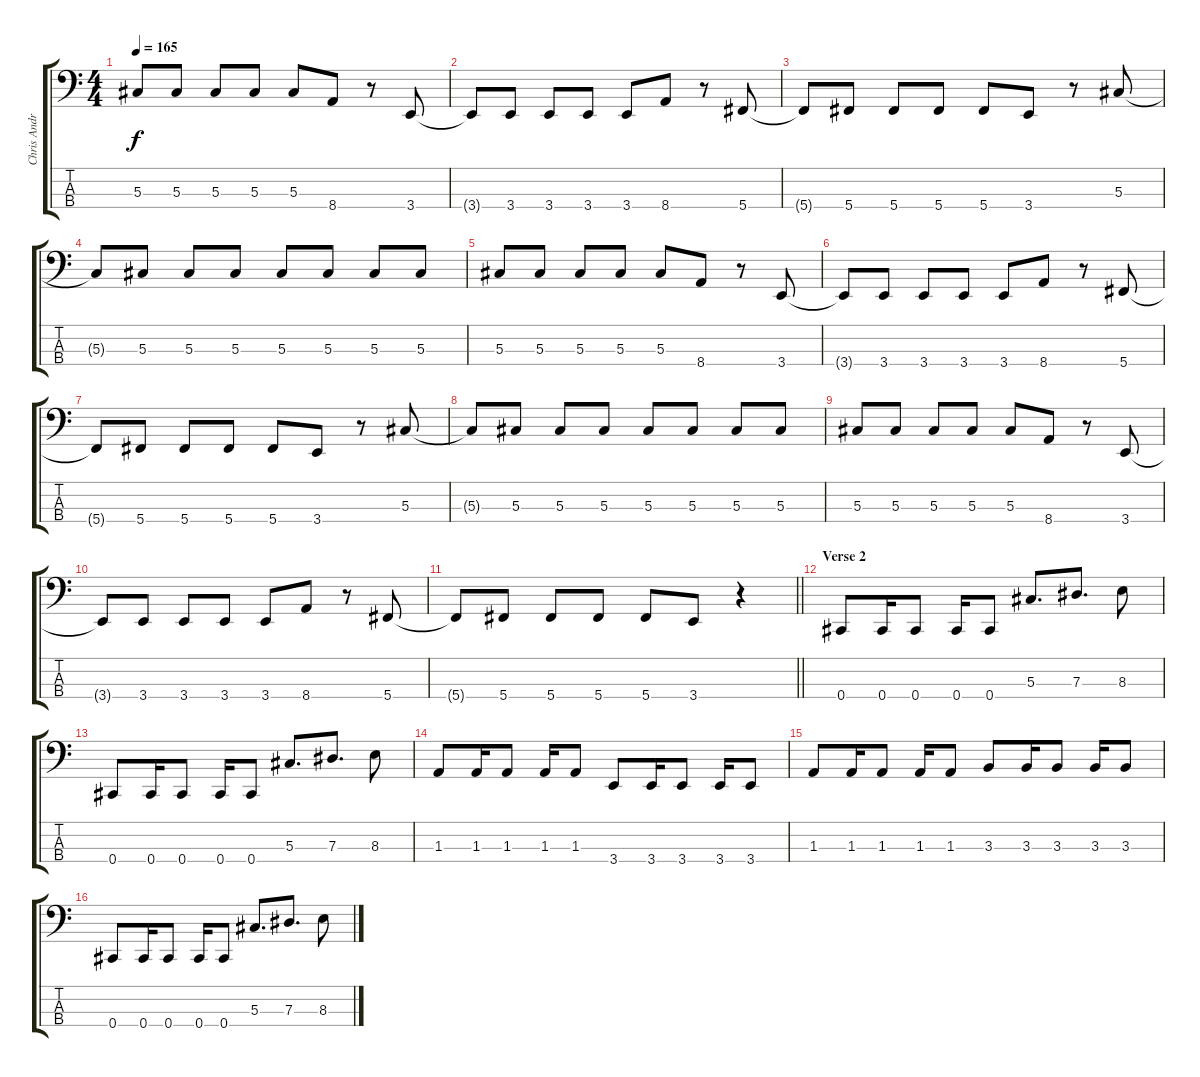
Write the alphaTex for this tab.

\track ("Chris Andrews" "Chris Andr") {instrument electricbasspick}
\staff {score tabs}
\tuning (Gb2 Db2 Ab1 Db1) {hide}
\ts (4 4)
\tempo 165
\clef f4
\ks c
5.3.8{dy f} 5.3.8 5.3.8 5.3.8 5.3.8 8.4.8 r.8 3.4.8 |
3.4{t}.8 3.4.8 3.4.8 3.4.8 3.4.8 8.4.8 r.8 5.4.8 |
5.4{t}.8 5.4.8 5.4.8 5.4.8 5.4.8 3.4.8 r.8 5.3.8 |
5.3{t}.8 5.3.8 5.3.8 5.3.8 5.3.8 5.3.8 5.3.8 5.3.8 |
5.3.8 5.3.8 5.3.8 5.3.8 5.3.8 8.4.8 r.8 3.4.8 |
3.4{t}.8 3.4.8 3.4.8 3.4.8 3.4.8 8.4.8 r.8 5.4.8 |
5.4{t}.8 5.4.8 5.4.8 5.4.8 5.4.8 3.4.8 r.8 5.3.8 |
5.3{t}.8 5.3.8 5.3.8 5.3.8 5.3.8 5.3.8 5.3.8 5.3.8 |
5.3.8 5.3.8 5.3.8 5.3.8 5.3.8 8.4.8 r.8 3.4.8 |
3.4{t}.8 3.4.8 3.4.8 3.4.8 3.4.8 8.4.8 r.8 5.4.8 |
\barLineRight lightlight
5.4{t}.8 5.4.8 5.4.8 5.4.8 5.4.8 3.4.8 r.4 |
\section ("" "Verse 2")
0.4.8 0.4.16 0.4.8 0.4.16 0.4.8 5.3.8{d} 7.3.8{d} 8.3.8 |
0.4.8 0.4.16 0.4.8 0.4.16 0.4.8 5.3.8{d} 7.3.8{d} 8.3.8 |
1.3.8 1.3.16 1.3.8 1.3.16 1.3.8 3.4.8 3.4.16 3.4.8 3.4.16 3.4.8 |
1.3.8 1.3.16 1.3.8 1.3.16 1.3.8 3.3.8 3.3.16 3.3.8 3.3.16 3.3.8 |
0.4.8 0.4.16 0.4.8 0.4.16 0.4.8 5.3.8{d} 7.3.8{d} 8.3.8
